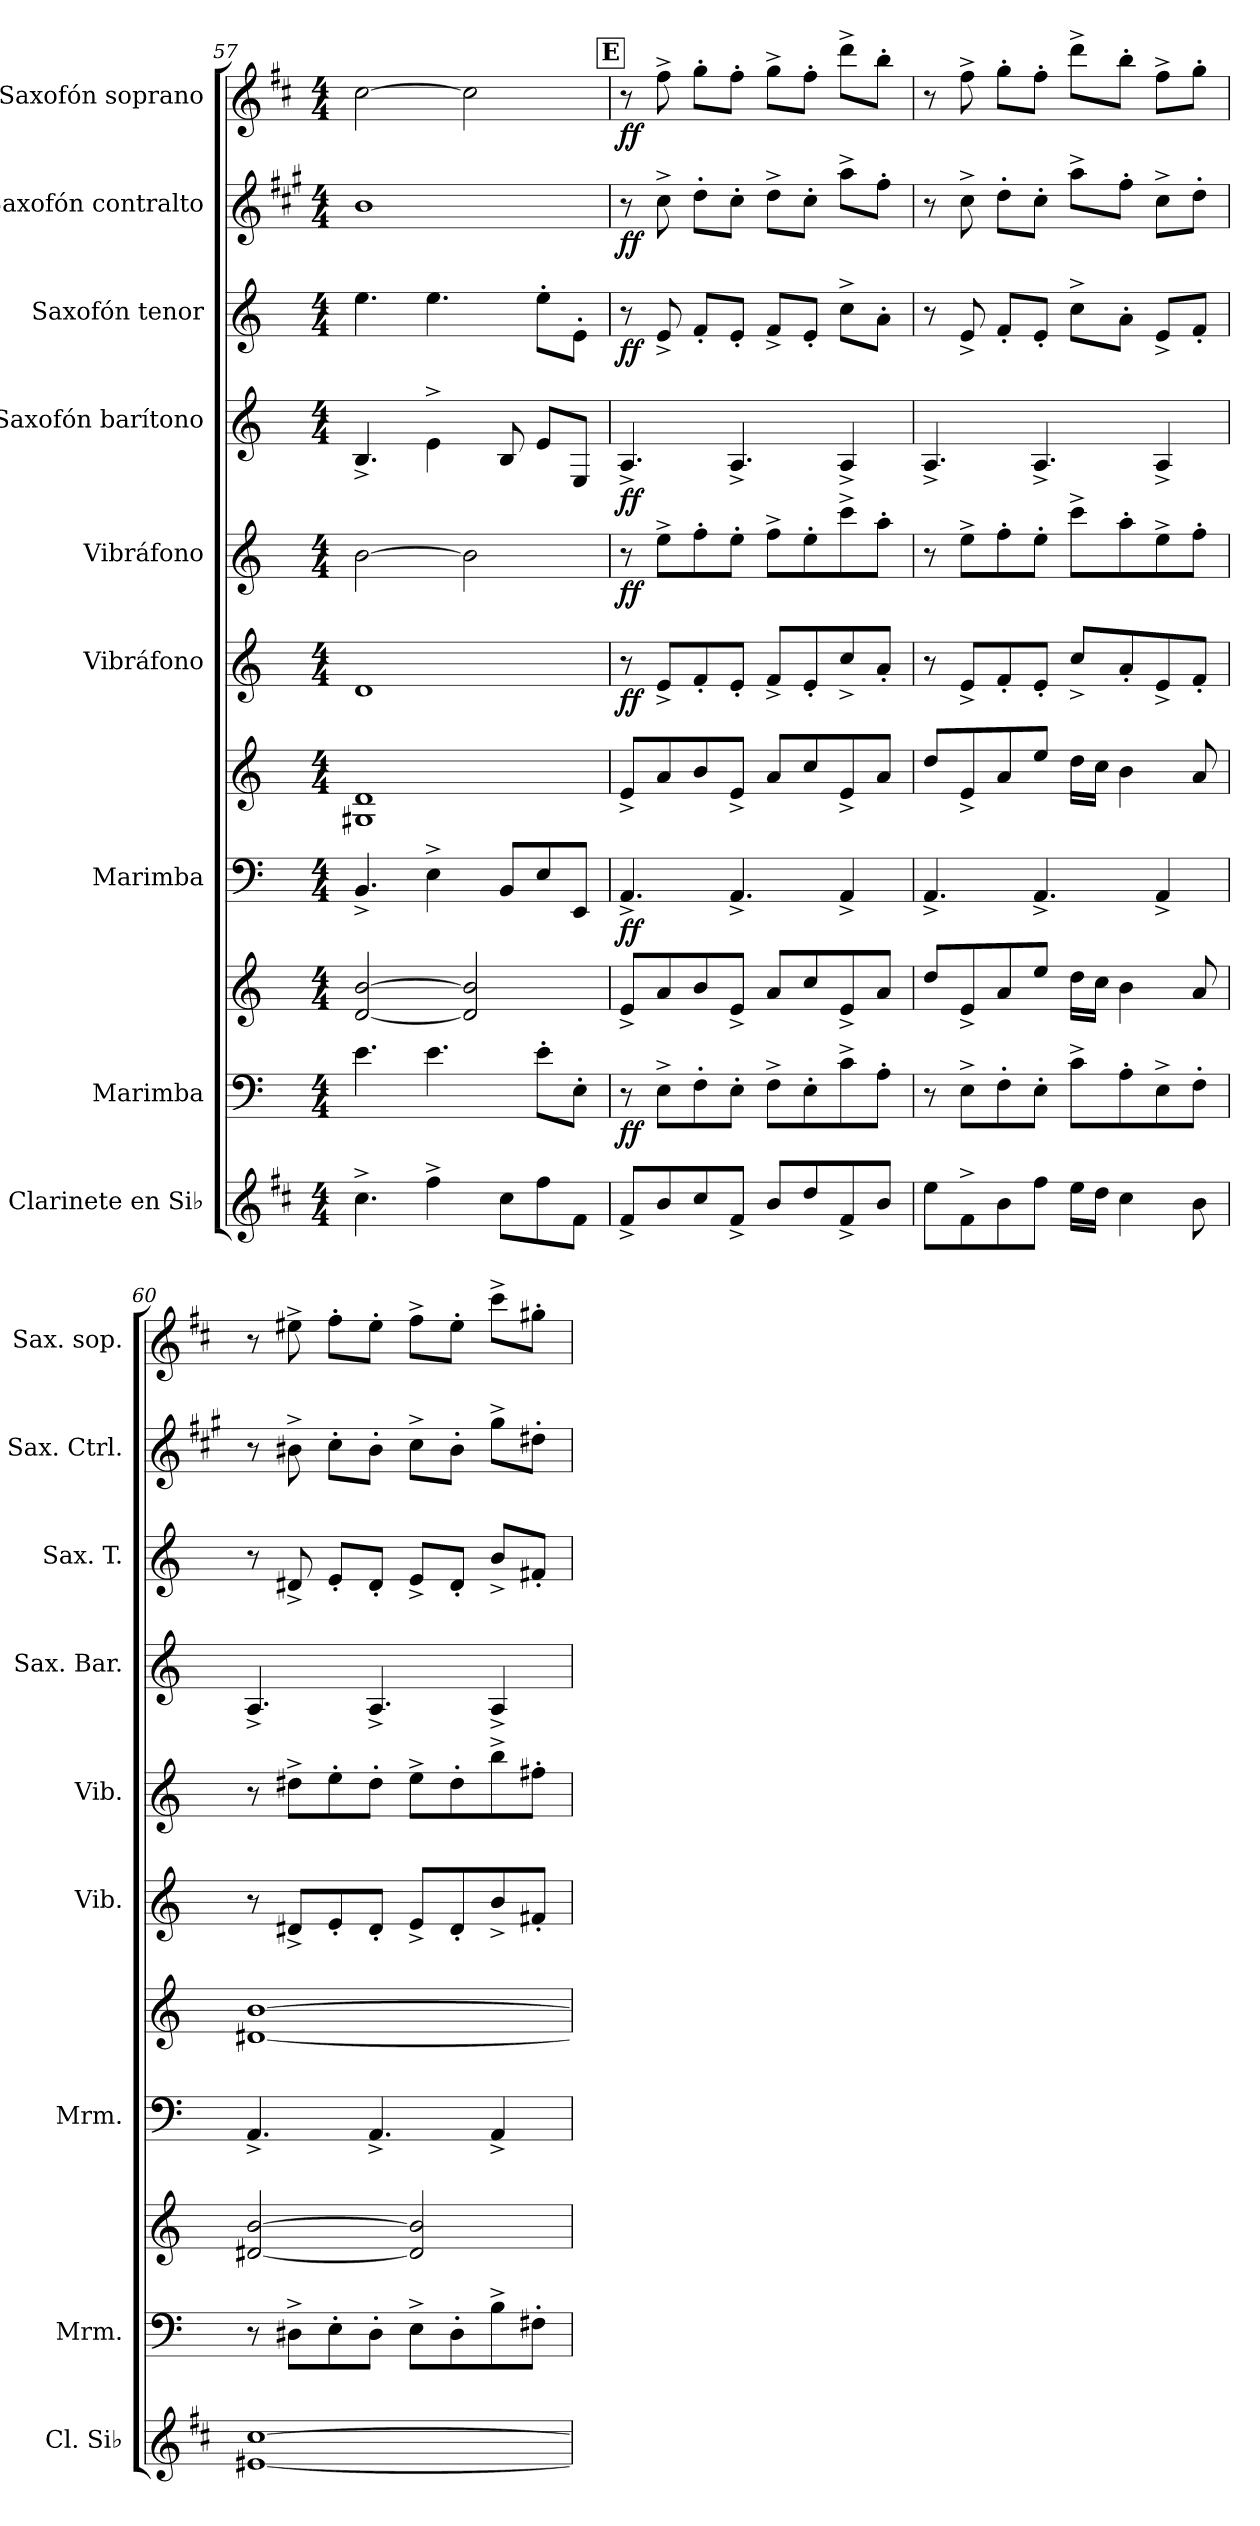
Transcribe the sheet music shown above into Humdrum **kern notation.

**kern	**kern	**kern	**dynam	**kern	**kern	**dynam	**kern	**dynam	**kern	**dynam	**kern	**dynam	**kern	**dynam	**kern	**dynam	**kern	**dynam
*part9	*part8	*part8	*part8	*part7	*part7	*part7	*part6	*part6	*part5	*part5	*part4	*part4	*part3	*part3	*part2	*part2	*part1	*part1
*staff11	*staff10	*staff9	*staff9/10	*staff8	*staff7	*staff7/8	*staff6	*staff6	*staff5	*staff5	*staff4	*staff4	*staff3	*staff3	*staff2	*staff2	*staff1	*staff1
*I"Clarinete en Si♭	*I"Marimba	*	*	*I"Marimba	*	*	*I"Vibráfono	*	*I"Vibráfono	*	*I"Saxofón barítono	*	*I"Saxofón tenor	*	*I"Saxofón contralto	*	*I"Saxofón soprano	*
*I'Cl. Si♭	*I'Mrm.	*	*	*I'Mrm.	*	*	*I'Vib.	*	*I'Vib.	*	*I'Sax. Bar.	*	*I'Sax. T.	*	*I'Sax. Ctrl.	*	*I'Sax. sop.	*
*clefG2	*clefF4	*clefG2	*	*clefF4	*clefG2	*	*clefG2	*	*clefG2	*	*clefG2	*	*clefG2	*	*clefG2	*	*clefG2	*
*ITrd1c2	*	*	*	*	*	*	*	*	*	*	*ITrd12c21	*	*ITrd8c14	*	*ITrd5c9	*	*ITrd1c2	*
*k[]	*k[]	*k[]	*	*k[]	*k[]	*	*k[]	*	*k[]	*	*k[]	*	*k[]	*	*k[]	*	*k[]	*
*M4/4	*M4/4	*M4/4	*	*M4/4	*M4/4	*	*M4/4	*	*M4/4	*	*M4/4	*	*M4/4	*	*M4/4	*	*M4/4	*
=57	=57	=57	=57	=57	=57	=57	=57	=57	=57	=57	=57	=57	=57	=57	=57	=57	=57	=57
4.b^\	4.e\	[2d/ [2b/	.	4.BB^/	1G#X 1d	.	1d	.	[2b\	.	4.BB^/	.	4.e\	.	1d	.	[2b\	.
4ee^\	4.e\	.	.	4E^\	.	.	.	.	.	.	4E^\	.	4.e\	.	.	.	.	.
.	.	2d/] 2b/]	.	.	.	.	.	.	2b\]	.	.	.	.	.	.	.	2b\]	.
8b\L	.	.	.	8BB/L	.	.	.	.	.	.	8BB/	.	.	.	.	.	.	.
8ee\	8e'\L	.	.	8E/	.	.	.	.	.	.	8E/L	.	8e'\L	.	.	.	.	.
8e\J	8E'\J	.	.	8EE/J	.	.	.	.	.	.	8EE/J	.	8E'\J	.	.	.	.	.
!!LO:REH:place=s1:a:B:fs=14:t=E
=58	=58	=58	=58	=58	=58	=58	=58	=58	=58	=58	=58	=58	=58	=58	=58	=58	=58	=58
!	!	!	!LO:DY:b=2	!	!	!	!	!	!	!	!	!	!	!	!	!	!	!
!	!	!	!LO:DY:n=1:b=2	!	!	!LO:DY:b=2	!	!	!	!	!	!	!	!	!	!	!	!
!	!	!	!	!	!	!LO:DY:n=1:b=2	!	!LO:DY:b	!	!	!	!	!	!	!	!	!	!
!	!	!	!	!	!	!	!	!LO:DY:n=1:b	!	!LO:DY:b	!	!	!	!	!	!	!	!
!	!	!	!	!	!	!	!	!	!	!LO:DY:n=1:b	!	!LO:DY:b	!	!	!	!	!	!
!	!	!	!	!	!	!	!	!	!	!	!	!LO:DY:n=1:b	!	!LO:DY:b	!	!	!	!
!	!	!	!	!	!	!	!	!	!	!	!	!	!	!LO:DY:n=1:b	!	!LO:DY:b	!	!
!	!	!	!	!	!	!	!	!	!	!	!	!	!	!	!	!LO:DY:n=1:b	!	!LO:DY:b
!	!	!	!	!	!	!	!	!	!	!	!	!	!	!	!	!	!	!LO:DY:n=1:b
8e^/L	8r	8e^/L	f f	4.AA^/	8e^/L	f f	8r	f f	8r	f f	4.AA^/	f f	8r	f f	8r	f f	8r	f f
8a/	8E^\L	8a/	.	.	8a/	.	8e^/L	.	8ee^\L	.	.	.	8E^/	.	8e^\	.	8ee^\	.
8b/	8F'\	8b/	.	.	8b/	.	8f'/	.	8ff'\	.	.	.	8F'/L	.	8f'\L	.	8ff'\L	.
8e^/J	8E'\J	8e^/J	.	4.AA^/	8e^/J	.	8e'/J	.	8ee'\J	.	4.AA^/	.	8E'/J	.	8e'\J	.	8ee'\J	.
8a/L	8F^\L	8a/L	.	.	8a/L	.	8f^/L	.	8ff^\L	.	.	.	8F^/L	.	8f^\L	.	8ff^\L	.
8cc/	8E'\	8cc/	.	.	8cc/	.	8e'/	.	8ee'\	.	.	.	8E'/J	.	8e'\J	.	8ee'\J	.
8e^/	8c^\	8e^/	.	4AA^/	8e^/	.	8cc^/	.	8ccc^\	.	4AA^/	.	8c^\L	.	8cc^\L	.	8ccc^\L	.
8a/J	8A'\J	8a/J	.	.	8a/J	.	8a'/J	.	8aa'\J	.	.	.	8A'\J	.	8a'\J	.	8aa'\J	.
=59	=59	=59	=59	=59	=59	=59	=59	=59	=59	=59	=59	=59	=59	=59	=59	=59	=59	=59
8dd\L	8r	8dd/L	.	4.AA^/	8dd/L	.	8r	.	8r	.	4.AA^/	.	8r	.	8r	.	8r	.
8e^\	8E^\L	8e^/	.	.	8e^/	.	8e^/L	.	8ee^\L	.	.	.	8E^/	.	8e^\	.	8ee^\	.
8a\	8F'\	8a/	.	.	8a/	.	8f'/	.	8ff'\	.	.	.	8F'/L	.	8f'\L	.	8ff'\L	.
8ee\J	8E'\J	8ee/J	.	4.AA^/	8ee/J	.	8e'/J	.	8ee'\J	.	4.AA^/	.	8E'/J	.	8e'\J	.	8ee'\J	.
16dd\LL	8c^\L	16dd\LL	.	.	16dd\LL	.	8cc^/L	.	8ccc^\L	.	.	.	8c^\L	.	8cc^\L	.	8ccc^\L	.
16cc\JJ	.	16cc\JJ	.	.	16cc\JJ	.	.	.	.	.	.	.	.	.	.	.	.	.
4b\	8A'\	4b\	.	.	4b\	.	8a'/	.	8aa'\	.	.	.	8A'\J	.	8a'\J	.	8aa'\J	.
.	8E^\	.	.	4AA^/	.	.	8e^/	.	8ee^\	.	4AA^/	.	8E^/L	.	8e^\L	.	8ee^\L	.
8a\	8F'\J	8a/	.	.	8a/	.	8f'/J	.	8ff'\J	.	.	.	8F'/J	.	8f'\J	.	8ff'\J	.
!!LO:PB:g=z
=60	=60	=60	=60	=60	=60	=60	=60	=60	=60	=60	=60	=60	=60	=60	=60	=60	=60	=60
[1d#X [1b	8r	[2d#X/ [2b/	.	4.AA^/	[1d#X [1b	.	8r	.	8r	.	4.AA^/	.	8r	.	8r	.	8r	.
.	8D#X^\L	.	.	.	.	.	8d#X^/L	.	8dd#X^\L	.	.	.	8D#X^/	.	8d#X^\	.	8dd#X^\	.
.	8E'\	.	.	.	.	.	8e'/	.	8ee'\	.	.	.	8E'/L	.	8e'\L	.	8ee'\L	.
.	8D#'\J	.	.	4.AA^/	.	.	8d#'/J	.	8dd#'\J	.	4.AA^/	.	8D#'/J	.	8d#'\J	.	8dd#'\J	.
.	8E^\L	2d#/] 2b/]	.	.	.	.	8e^/L	.	8ee^\L	.	.	.	8E^/L	.	8e^\L	.	8ee^\L	.
.	8D#'\	.	.	.	.	.	8d#'/	.	8dd#'\	.	.	.	8D#'/J	.	8d#'\J	.	8dd#'\J	.
.	8B^\	.	.	4AA^/	.	.	8b^/	.	8bb^\	.	4AA^/	.	8B^/L	.	8b^\L	.	8bb^\L	.
.	8F#X'\J	.	.	.	.	.	8f#X'/J	.	8ff#X'\J	.	.	.	8F#X'/J	.	8f#X'\J	.	8ff#X'\J	.
=	=	=	=	=	=	=	=	=	=	=	=	=	=	=	=	=	=	=
*-	*-	*-	*-	*-	*-	*-	*-	*-	*-	*-	*-	*-	*-	*-	*-	*-	*-	*-
